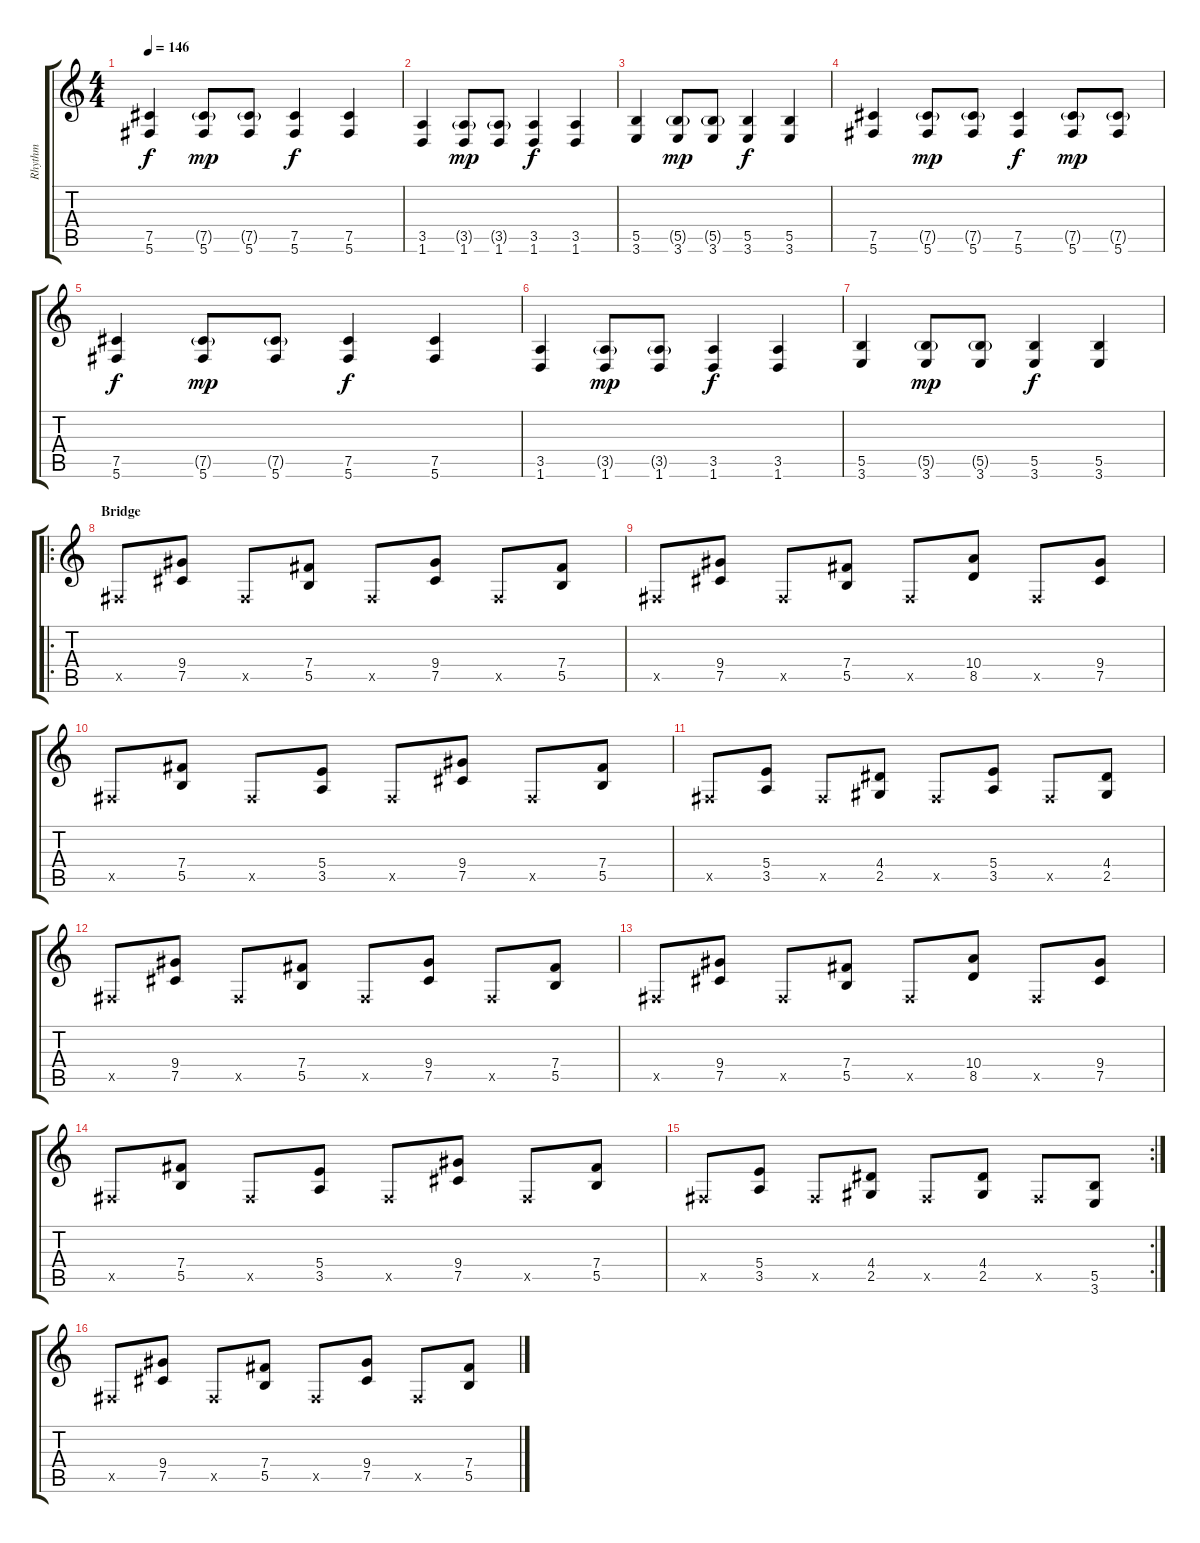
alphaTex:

\track ("Rhythm" "Rhythm") {instrument distortionguitar}
\staff {score tabs}
\tuning (Db4 Ab3 E3 B2 Gb2 Db2) {hide}
\ts (4 4)
\tempo 146
\clef g2
\ks c
(7.5 5.6).4{dy f} (7.5{g} 5.6).8{dy mp} (7.5{g} 5.6).8 (7.5 5.6).4{dy f} (7.5 5.6).4 |
(3.5 1.6).4 (3.5{g} 1.6).8{dy mp} (3.5{g} 1.6).8 (3.5 1.6).4{dy f} (3.5 1.6).4 |
(5.5 3.6).4 (5.5{g} 3.6).8{dy mp} (5.5{g} 3.6).8 (5.5 3.6).4{dy f} (5.5 3.6).4 |
(7.5 5.6).4 (7.5{g} 5.6).8{dy mp} (7.5{g} 5.6).8 (7.5 5.6).4{dy f} (7.5{g} 5.6).8{dy mp} (7.5{g} 5.6).8 |
(7.5 5.6).4{dy f} (7.5{g} 5.6).8{dy mp} (7.5{g} 5.6).8 (7.5 5.6).4{dy f} (7.5 5.6).4 |
(3.5 1.6).4 (3.5{g} 1.6).8{dy mp} (3.5{g} 1.6).8 (3.5 1.6).4{dy f} (3.5 1.6).4 |
(5.5 3.6).4 (5.5{g} 3.6).8{dy mp} (5.5{g} 3.6).8 (5.5 3.6).4{dy f} (5.5 3.6).4 |
\ro
\section ("" "Bridge")
0.5{x}.8 (9.4 7.5).8 0.5{x}.8 (7.4 5.5).8 0.5{x}.8 (9.4 7.5).8 0.5{x}.8 (7.4 5.5).8 |
0.5{x}.8 (9.4 7.5).8 0.5{x}.8 (7.4 5.5).8 0.5{x}.8 (10.4 8.5).8 0.5{x}.8 (9.4 7.5).8 |
0.5{x}.8 (7.4 5.5).8 0.5{x}.8 (5.4 3.5).8 0.5{x}.8 (9.4 7.5).8 0.5{x}.8 (7.4 5.5).8 |
0.5{x}.8 (5.4 3.5).8 0.5{x}.8 (4.4 2.5).8 0.5{x}.8 (5.4 3.5).8 0.5{x}.8 (4.4 2.5).8 |
0.5{x}.8 (9.4 7.5).8 0.5{x}.8 (7.4 5.5).8 0.5{x}.8 (9.4 7.5).8 0.5{x}.8 (7.4 5.5).8 |
0.5{x}.8 (9.4 7.5).8 0.5{x}.8 (7.4 5.5).8 0.5{x}.8 (10.4 8.5).8 0.5{x}.8 (9.4 7.5).8 |
0.5{x}.8 (7.4 5.5).8 0.5{x}.8 (5.4 3.5).8 0.5{x}.8 (9.4 7.5).8 0.5{x}.8 (7.4 5.5).8 |
\rc 2
0.5{x}.8 (5.4 3.5).8 0.5{x}.8 (4.4 2.5).8 0.5{x}.8 (4.4 2.5).8 0.5{x}.8 (5.5 3.6).8 |
0.5{x}.8 (9.4 7.5).8 0.5{x}.8 (7.4 5.5).8 0.5{x}.8 (9.4 7.5).8 0.5{x}.8 (7.4 5.5).8
